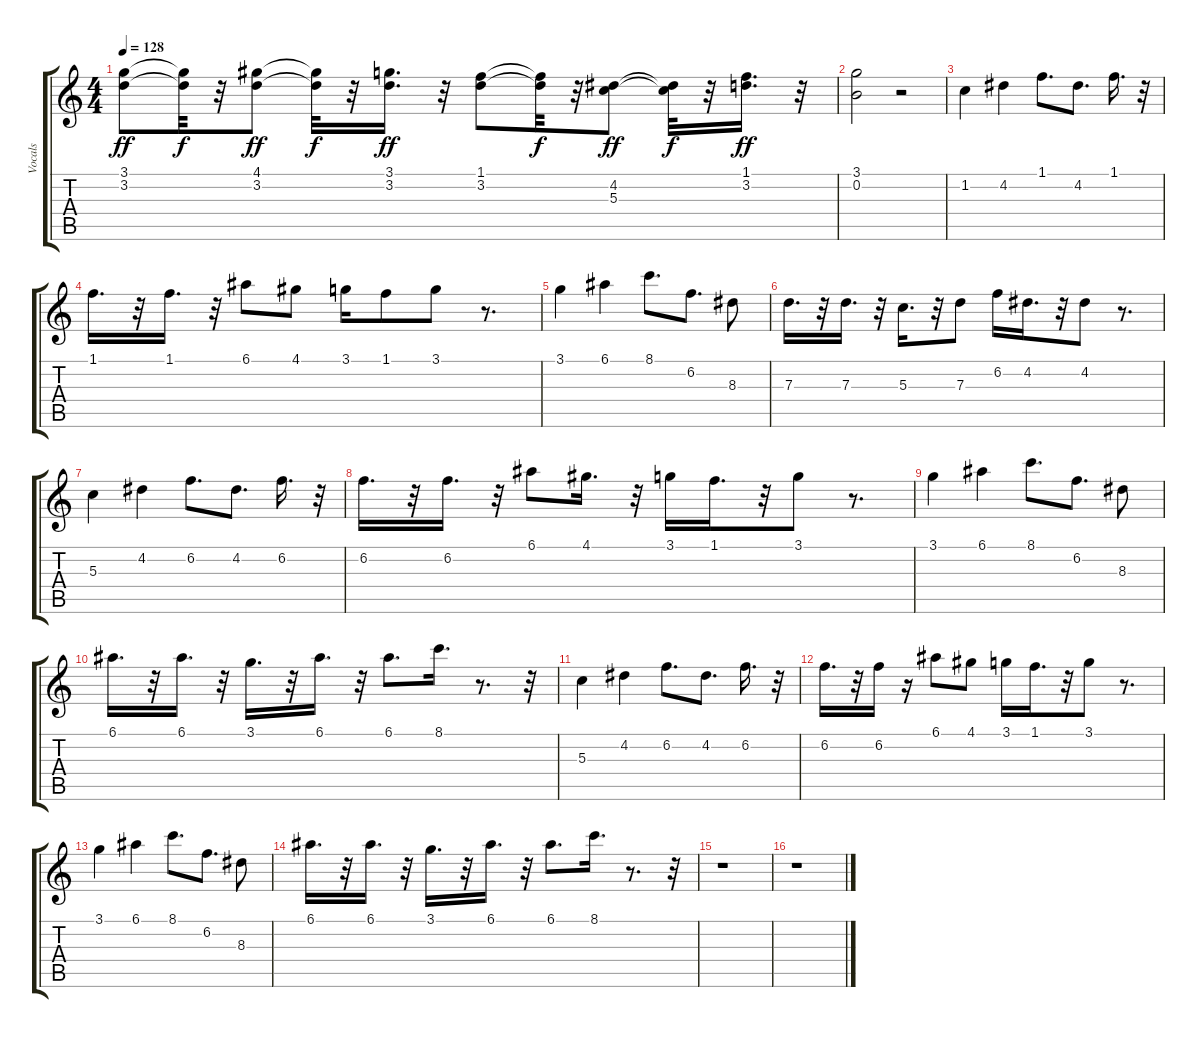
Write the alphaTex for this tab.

\track ("Vocals" "Vocals") {instrument distortionguitar}
\staff {score tabs}
\tuning (E4 B3 G3 D3 A2 E2) {hide}
\ts (4 4)
\tempo 128
\clef g2
\ks c
(3.1 3.2).8{dy ff} (3.1{t} 3.2{t}).32{dy f} r.32 (4.1 3.2).8{dy ff} (4.1{t} 3.2{t}).32{dy f} r.32 (3.1 3.2).16{d dy ff} r.32 (1.1 3.2).8 (1.1{t} 3.2{t}).32{dy f} r.32 (4.2 5.3).8{dy ff} (4.2{t} 5.3{t}).32{dy f} r.32 (1.1 3.2).16{d dy ff} r.32 |
(3.1 0.2).2 r.2 |
1.2.4 4.2.4 1.1.8{d} 4.2.8{d} 1.1.16{d} r.32 |
1.1.16{d} r.32 1.1.16{d} r.32 6.1.8 4.1.8 3.1.16 1.1.8 3.1.8 r.8{d} |
3.1.4 6.1.4 8.1.8{d} 6.2.8{d} 8.3.8 |
7.3.16{d} r.32 7.3.16{d} r.32 5.3.16{d} r.32 7.3.8 6.2.16 4.2.16{d} r.32 4.2.8 r.8{d} |
5.3.4 4.2.4 6.2.8{d} 4.2.8{d} 6.2.16{d} r.32 |
6.2.16{d} r.32 6.2.16{d} r.32 6.1.8 4.1.16{d} r.32 3.1.16 1.1.16{d} r.32 3.1.8 r.8{d} |
3.1.4 6.1.4 8.1.8{d} 6.2.8{d} 8.3.8 |
6.1.16{d} r.32 6.1.16{d} r.32 3.1.16{d} r.32 6.1.16{d} r.32 6.1.8{d} 8.1.16{d} r.8{d} r.32 |
5.3.4 4.2.4 6.2.8{d} 4.2.8{d} 6.2.16{d} r.32 |
6.2.16{d} r.32 6.2.16 r.16 6.1.8 4.1.8 3.1.16 1.1.16{d} r.32 3.1.8 r.8{d} |
3.1.4 6.1.4 8.1.8{d} 6.2.8{d} 8.3.8 |
6.1.16{d} r.32 6.1.16{d} r.32 3.1.16{d} r.32 6.1.16{d} r.32 6.1.8{d} 8.1.16{d} r.8{d} r.32 |
r.1 |
r.1
